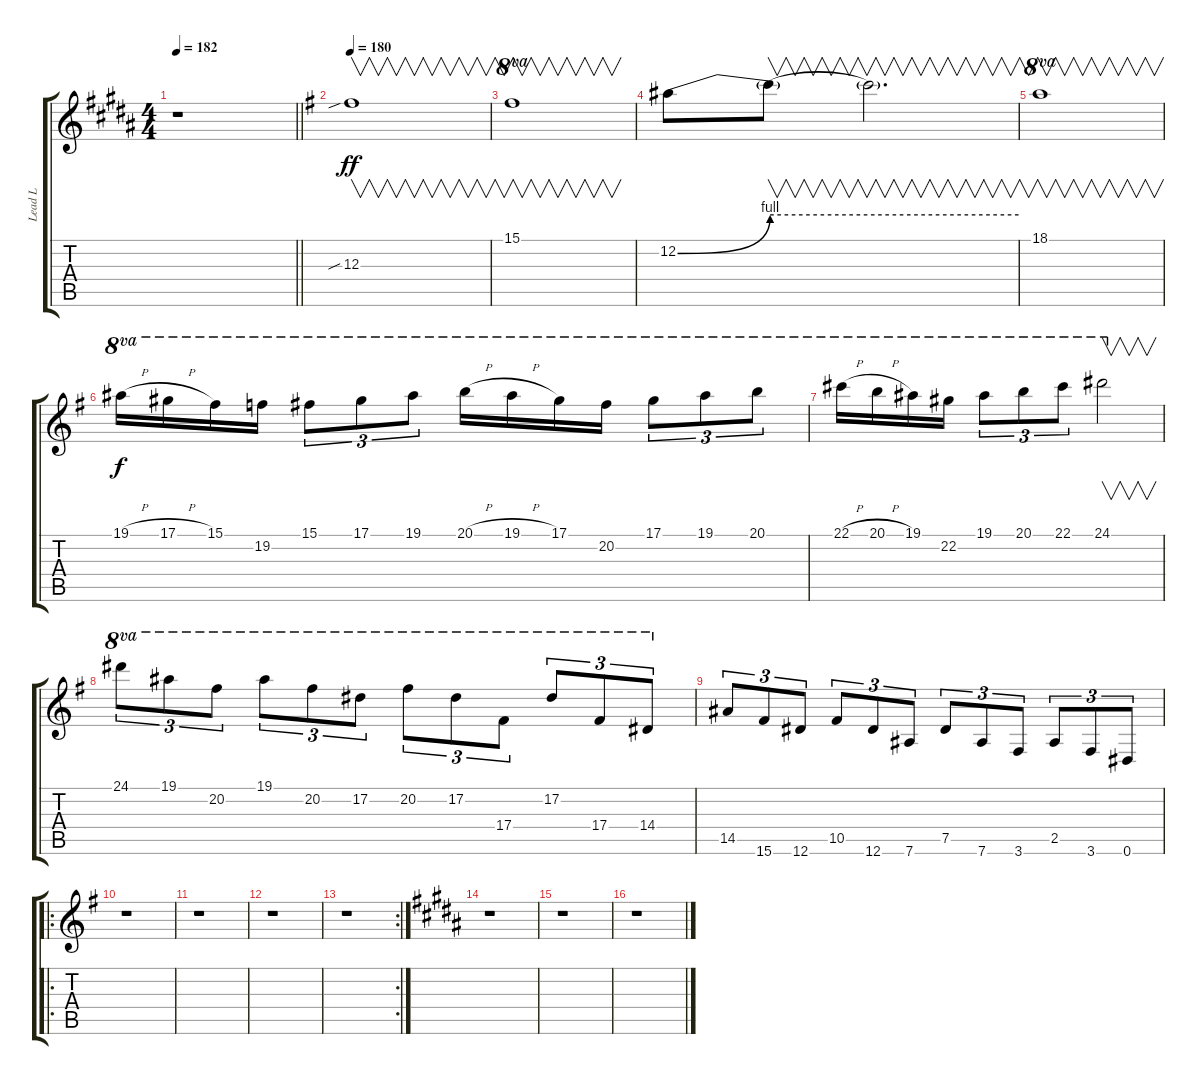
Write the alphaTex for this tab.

\track ("Lead L" "Lead L") {instrument distortionguitar}
\staff {score tabs}
\tuning (Eb4 Bb3 Gb3 Db3 Ab2 Eb2) {hide}
\ts (4 4)
\tempo 182
\clef g2
\barLineRight lightlight
\ks b
r.1{dy ff} |
\tempo 180
\ks g
12.3{sib}.1{v} |
15.1.1{v ot 8va} |
12.2{be (bend 0 0 60 4)}.8 12.2{be (hold 0 4 60 4) t}.8{v} 12.2{t}.2{v d} |
18.1.1{v ot 8va} |
19.1{h}.16{ot 8va dy f} 17.1{h}.16{ot 8va} 15.1.16{ot 8va} 19.2.16{ot 8va} 15.1.8{tu (3 2) ot 8va} 17.1.8{tu (3 2) ot 8va} 19.1.8{tu (3 2) ot 8va} 20.1{h}.16{ot 8va} 19.1{h}.16{ot 8va} 17.1.16{ot 8va} 20.2.16{ot 8va} 17.1.8{tu (3 2) ot 8va} 19.1.8{tu (3 2) ot 8va} 20.1.8{tu (3 2) ot 8va} |
22.1{h}.16{ot 8va} 20.1{h}.16{ot 8va} 19.1.16{ot 8va} 22.2.16{ot 8va} 19.1.8{tu (3 2) ot 8va} 20.1.8{tu (3 2) ot 8va} 22.1.8{tu (3 2) ot 8va} 24.1.2{v ot 8va} |
24.1.8{tu (3 2) ot 8va} 19.1.8{tu (3 2) ot 8va} 20.2.8{tu (3 2) ot 8va} 19.1.8{tu (3 2) ot 8va} 20.2.8{tu (3 2) ot 8va} 17.2.8{tu (3 2) ot 8va} 20.2.8{tu (3 2) ot 8va} 17.2.8{tu (3 2) ot 8va} 17.4.8{tu (3 2) ot 8va} 17.2.8{tu (3 2) ot 8va} 17.4.8{tu (3 2) ot 8va} 14.4.8{tu (3 2) ot 8va} |
14.5.8{tu (3 2)} 15.6.8{tu (3 2)} 12.6.8{tu (3 2)} 10.5.8{tu (3 2)} 12.6.8{tu (3 2)} 7.6.8{tu (3 2)} 7.5.8{tu (3 2)} 7.6.8{tu (3 2)} 3.6.8{tu (3 2)} 2.5.8{tu (3 2)} 3.6.8{tu (3 2)} 0.6.8{tu (3 2)} |
\ro
r.1 |
r.1 |
r.1 |
\rc 2
r.1 |
\ks b
r.1 |
r.1 |
r.1
